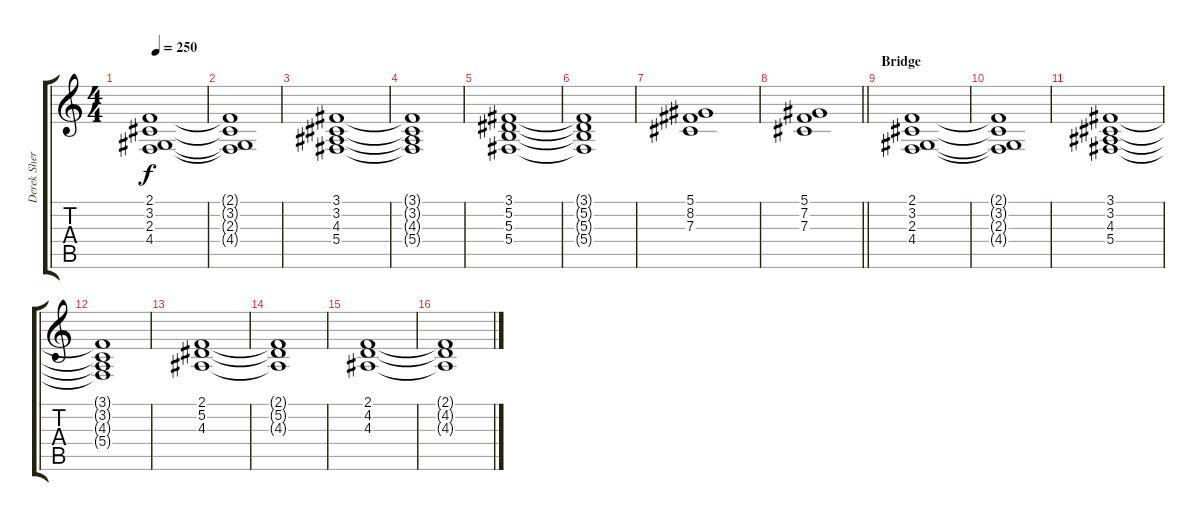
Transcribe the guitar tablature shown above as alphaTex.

\track ("Derek Sherinian" "Derek Sher") {instrument choiraahs}
\staff {score tabs}
\tuning (Eb4 Bb3 Gb3 Db3 Ab2 Eb2) {hide}
\ts (4 4)
\tempo 250
\clef g2
\ks c
(2.1 3.2 2.3 4.4).1{dy f} |
(2.1{t} 3.2{t} 2.3{t} 4.4{t}).1 |
(3.1 3.2 4.3 5.4).1 |
(3.1{t} 3.2{t} 4.3{t} 5.4{t}).1 |
(3.1 5.2 5.3 5.4).1 |
(3.1{t} 5.2{t} 5.3{t} 5.4{t}).1 |
(5.1 8.2 7.3).1 |
\barLineRight lightlight
(5.1 7.2 7.3).1 |
\section ("" "Bridge")
(2.1 3.2 2.3 4.4).1 |
(2.1{t} 3.2{t} 2.3{t} 4.4{t}).1 |
(3.1 3.2 4.3 5.4).1 |
(3.1{t} 3.2{t} 4.3{t} 5.4{t}).1 |
(2.1 5.2 4.3).1 |
(2.1{t} 5.2{t} 4.3{t}).1 |
(2.1 4.2 4.3).1 |
(2.1{t} 4.2{t} 4.3{t}).1
